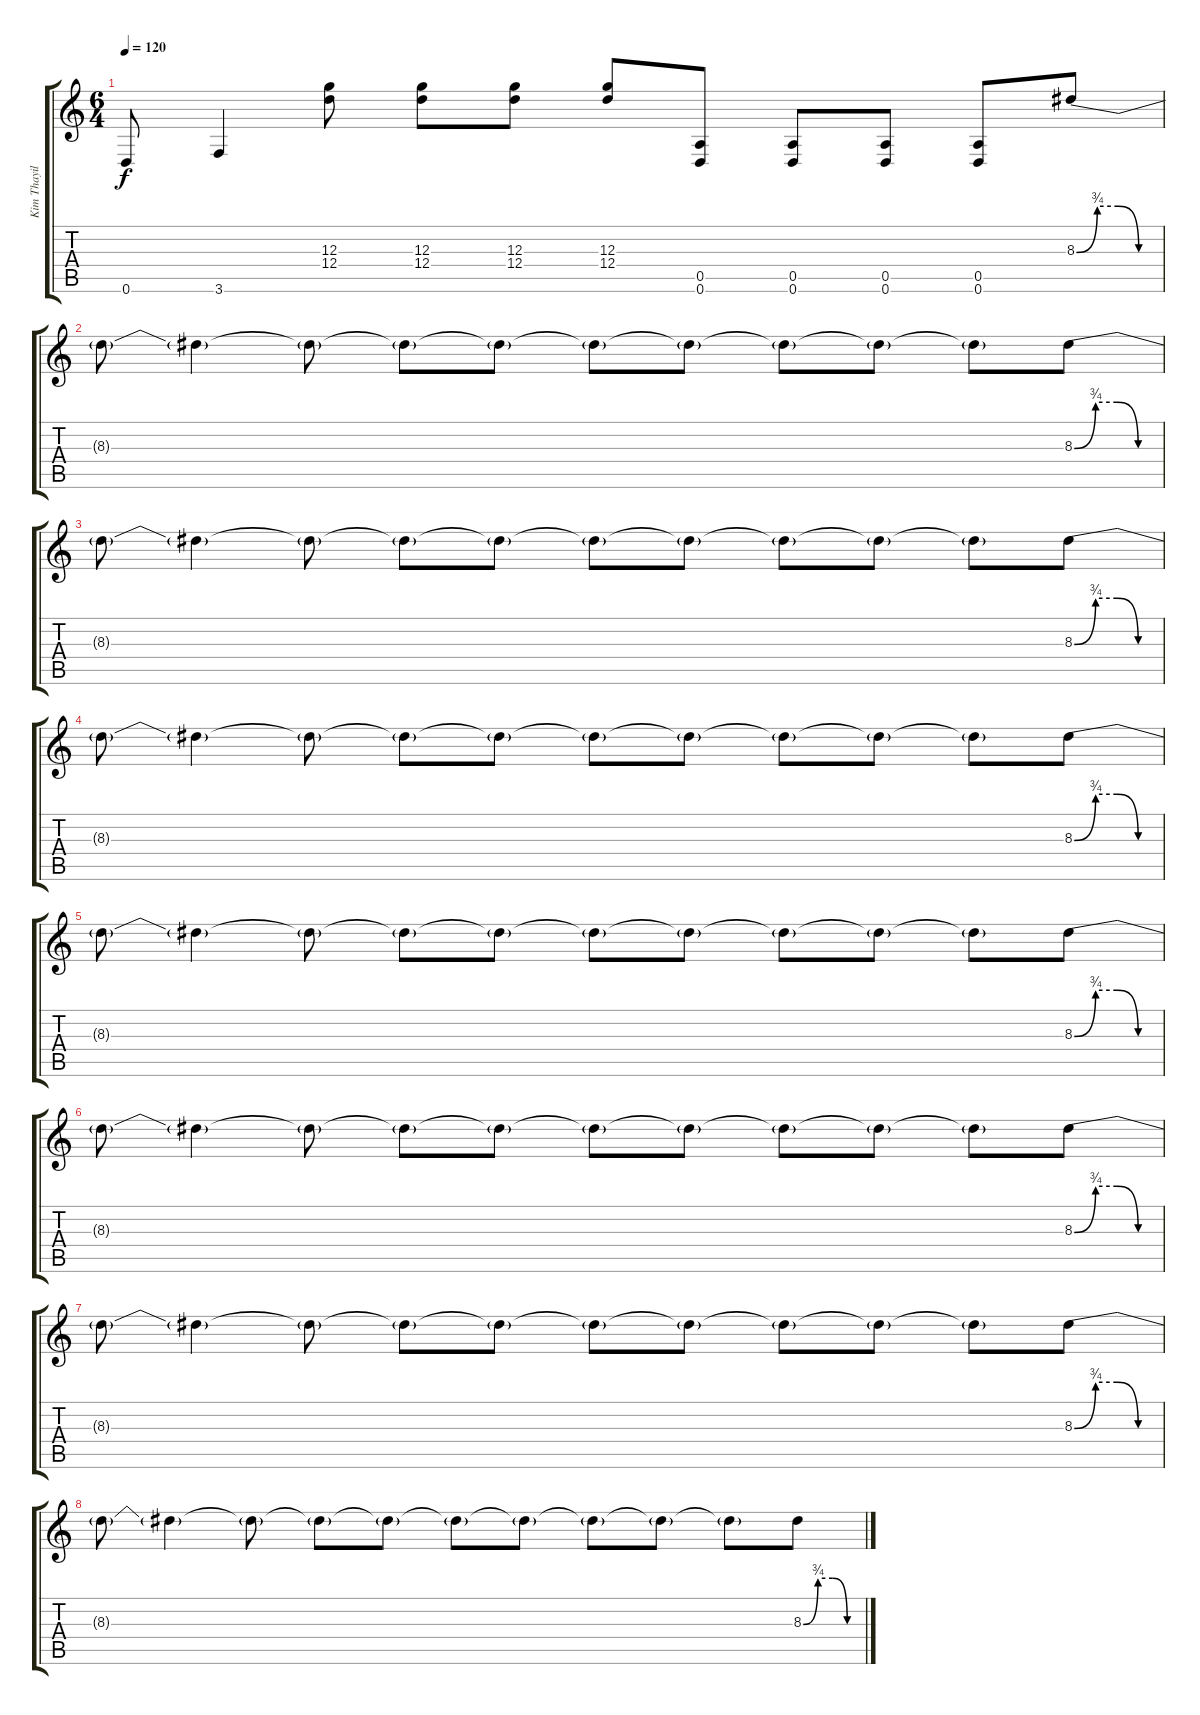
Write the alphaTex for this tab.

\track ("Kim Thayil (Lead Gtr)" "Kim Thayil") {instrument distortionguitar}
\staff {score tabs}
\tuning (E4 B3 G3 D3 A2 D2) {hide}
\ts (6 4)
\tempo 120
\clef g2
\ks c
0.6{t}.8{dy f} 3.6.4 (12.3 12.4).8 (12.3 12.4).8 (12.3 12.4).8 (12.3 12.4).8 (0.5 0.6).8 (0.5 0.6).8 (0.5 0.6).8 (0.5 0.6).8 8.3{be (custom 0 0 15 3 30 3 45 0 60 0)}.8 |
8.3{t}.8 8.3{t}.4 8.3{t}.8 8.3{t}.8 8.3{t}.8 8.3{t}.8 8.3{t}.8 8.3{t}.8 8.3{t}.8 8.3{t}.8 8.3{be (custom 0 0 15 3 30 3 45 0 60 0)}.8 |
8.3{t}.8 8.3{t}.4 8.3{t}.8 8.3{t}.8 8.3{t}.8 8.3{t}.8 8.3{t}.8 8.3{t}.8 8.3{t}.8 8.3{t}.8 8.3{be (custom 0 0 15 3 30 3 45 0 60 0)}.8 |
8.3{t}.8 8.3{t}.4 8.3{t}.8 8.3{t}.8 8.3{t}.8 8.3{t}.8 8.3{t}.8 8.3{t}.8 8.3{t}.8 8.3{t}.8 8.3{be (custom 0 0 15 3 30 3 45 0 60 0)}.8 |
8.3{t}.8 8.3{t}.4 8.3{t}.8 8.3{t}.8 8.3{t}.8 8.3{t}.8 8.3{t}.8 8.3{t}.8 8.3{t}.8 8.3{t}.8 8.3{be (custom 0 0 15 3 30 3 45 0 60 0)}.8 |
8.3{t}.8 8.3{t}.4 8.3{t}.8 8.3{t}.8 8.3{t}.8 8.3{t}.8 8.3{t}.8 8.3{t}.8 8.3{t}.8 8.3{t}.8 8.3{be (custom 0 0 15 3 30 3 45 0 60 0)}.8 |
8.3{t}.8 8.3{t}.4 8.3{t}.8 8.3{t}.8 8.3{t}.8 8.3{t}.8 8.3{t}.8 8.3{t}.8 8.3{t}.8 8.3{t}.8 8.3{be (custom 0 0 15 3 30 3 45 0 60 0)}.8 |
8.3{t}.8 8.3{t}.4 8.3{t}.8 8.3{t}.8 8.3{t}.8 8.3{t}.8 8.3{t}.8 8.3{t}.8 8.3{t}.8 8.3{t}.8 8.3{be (custom 0 0 15 3 30 3 45 0 60 0)}.8
